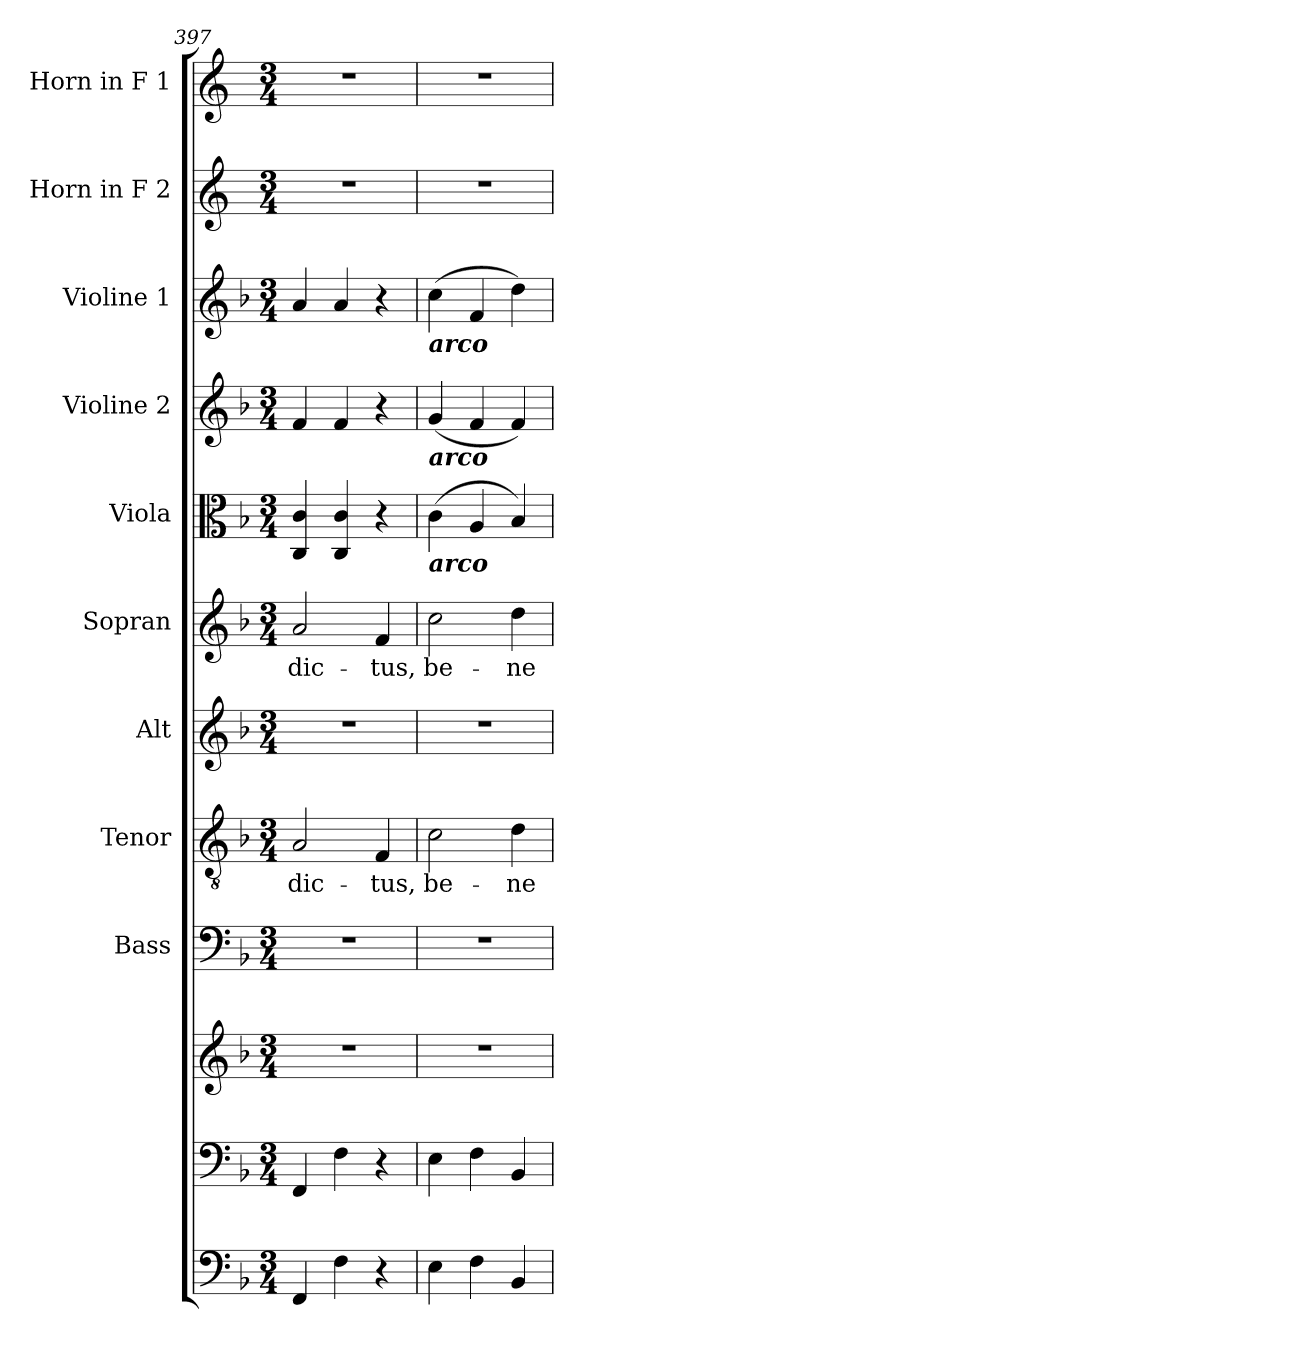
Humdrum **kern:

**kern	**kern	**kern	**kern	**kern	**text	**kern	**kern	**text	**kern	**kern	**kern	**kern	**kern
*part11	*part10	*part10	*part9	*part8	*part8	*part7	*part6	*part6	*part5	*part4	*part3	*part2	*part1
*staff12	*staff11	*staff10	*staff9	*staff8	*staff8	*staff7	*staff6	*staff6	*staff5	*staff4	*staff3	*staff2	*staff1
*	*	*	*I"Bass	*I"Tenor	*	*I"Alt	*I"Sopran	*	*I"Viola	*I"Violine 2	*I"Violine 1	*I"Horn in F 2	*I"Horn in F 1
*	*	*	*I'B.	*I'T.	*	*I'A.	*I'S.	*	*I'Vla.	*I'Vl. 2	*I'Vl. 1	*	*
*clefF4	*clefF4	*clefG2	*clefF4	*clefGv2	*	*clefG2	*clefG2	*	*clefC3	*clefG2	*clefG2	*clefG2	*clefG2
*ITrd7c12	*	*	*	*	*	*	*	*	*	*	*	*ITrd4c7	*ITrd4c7
*k[b-]	*k[b-]	*k[b-]	*k[b-]	*k[b-]	*	*k[b-]	*k[b-]	*	*k[b-]	*k[b-]	*k[b-]	*k[b-]	*k[b-]
*F:	*F:	*F:	*F:	*F:	*	*F:	*F:	*	*F:	*F:	*F:	*F:	*F:
*M3/4	*M3/4	*M3/4	*M3/4	*M3/4	*	*M3/4	*M3/4	*	*M3/4	*M3/4	*M3/4	*M3/4	*M3/4
=397	=397	=397	=397	=397	=397	=397	=397	=397	=397	=397	=397	=397	=397
!	!	!	!	!	!LO:LY:b	!	!	!LO:LY:b	!	!	!	!	!
4FFF/	4FF/	2.r	2.r	2A/	-dic-	2.r	2a/	-dic-	4C/ 4c/	4f/	4a/	2.r	2.r
4FF\	4F\	.	.	.	.	.	.	.	4C/ 4c/	4f/	4a/	.	.
!	!	!	!	!	!LO:LY:b	!	!	!LO:LY:b	!	!	!	!	!
4r	4r	.	.	4F/	-tus,	.	4f/	-tus,	4r	4r	4r	.	.
=398	=398	=398	=398	=398	=398	=398	=398	=398	=398	=398	=398	=398	=398
!	!	!	!	!	!	!	!	!	!	!	!LO:TX:b:Bi:t=arco	!	!
!	!	!	!	!	!	!	!	!	!	!LO:TX:b:Bi:t=arco	!	!	!
!	!	!	!	!	!	!	!	!	!LO:TX:b:Bi:t=arco	!	!	!	!
!	!	!	!	!	!LO:LY:b	!	!	!LO:LY:b	!	!	!	!	!
4EE\	4E\	2.r	2.r	2c\	be-	2.r	2cc\	be-	(>4c\	(<4g/	(>4cc\	2.r	2.r
4FF\	4F\	.	.	.	.	.	.	.	4A/	4f/	4f/	.	.
!	!	!	!	!	!LO:LY:b	!	!	!LO:LY:b	!	!	!	!	!
4BBB-/	4BB-/	.	.	4d\	-ne-	.	4dd\	-ne-	4B-/)	4f/)	4dd\)	.	.
=	=	=	=	=	=	=	=	=	=	=	=	=	=
*-	*-	*-	*-	*-	*-	*-	*-	*-	*-	*-	*-	*-	*-
